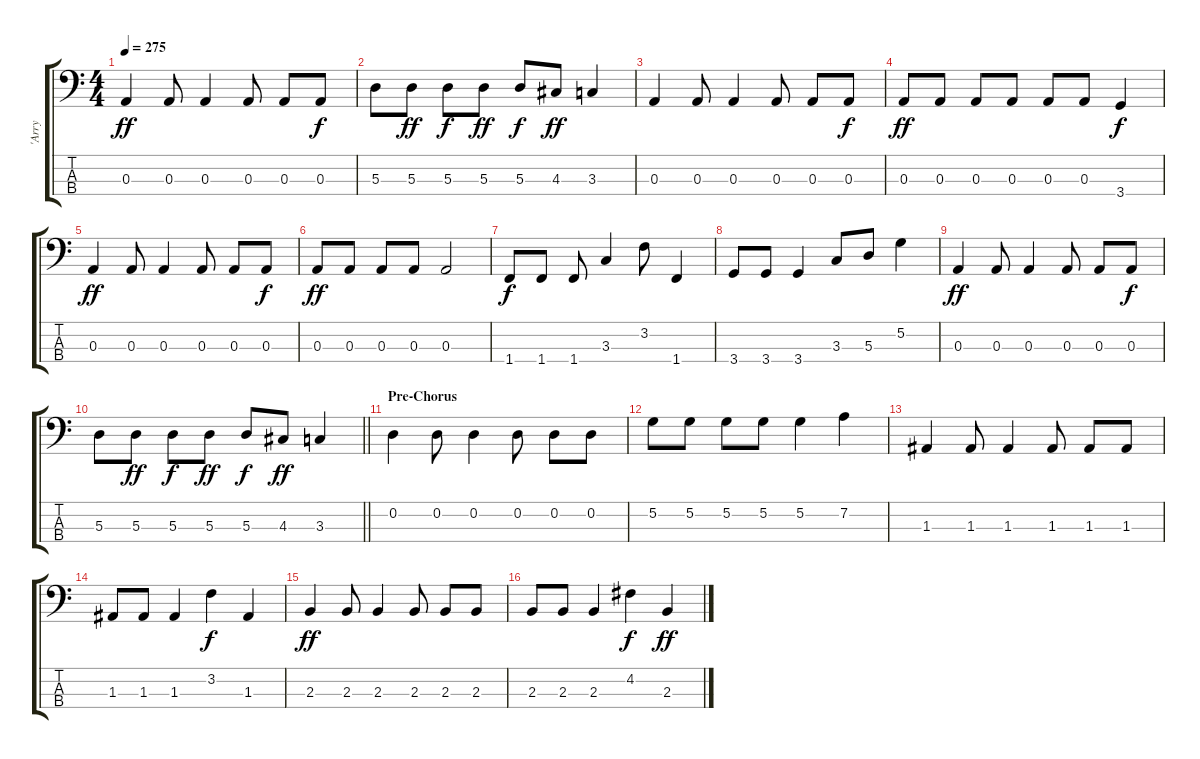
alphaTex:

\track ("'Arry" "'Arry") {instrument electricbassfinger}
\staff {score tabs}
\tuning (G2 D2 A1 E1) {hide}
\ts (4 4)
\tempo 275
\clef f4
\ks c
0.3.4{dy ff} 0.3.8 0.3.4 0.3.8 0.3.8 0.3.8{dy f} |
5.3.8 5.3.8{dy ff} 5.3.8{dy f} 5.3.8{dy ff} 5.3.8{dy f} 4.3.8{dy ff} 3.3.4 |
0.3.4 0.3.8 0.3.4 0.3.8 0.3.8 0.3.8{dy f} |
0.3.8{dy ff} 0.3.8 0.3.8 0.3.8 0.3.8 0.3.8 3.4.4{dy f} |
0.3.4{dy ff} 0.3.8 0.3.4 0.3.8 0.3.8 0.3.8{dy f} |
0.3.8{dy ff} 0.3.8 0.3.8 0.3.8 0.3.2 |
1.4.8{dy f} 1.4.8 1.4.8 3.3.4 3.2.8 1.4.4 |
3.4.8 3.4.8 3.4.4 3.3.8 5.3.8 5.2.4 |
0.3.4{dy ff} 0.3.8 0.3.4 0.3.8 0.3.8 0.3.8{dy f} |
\barLineRight lightlight
5.3.8 5.3.8{dy ff} 5.3.8{dy f} 5.3.8{dy ff} 5.3.8{dy f} 4.3.8{dy ff} 3.3.4 |
\section ("" "Pre-Chorus")
0.2.4 0.2.8 0.2.4 0.2.8 0.2.8 0.2.8 |
5.2.8 5.2.8 5.2.8 5.2.8 5.2.4 7.2.4 |
1.3.4 1.3.8 1.3.4 1.3.8 1.3.8 1.3.8 |
1.3.8 1.3.8 1.3.4 3.2.4{dy f} 1.3.4 |
2.3.4{dy ff} 2.3.8 2.3.4 2.3.8 2.3.8 2.3.8 |
2.3.8 2.3.8 2.3.4 4.2.4{dy f} 2.3.4{dy ff}
